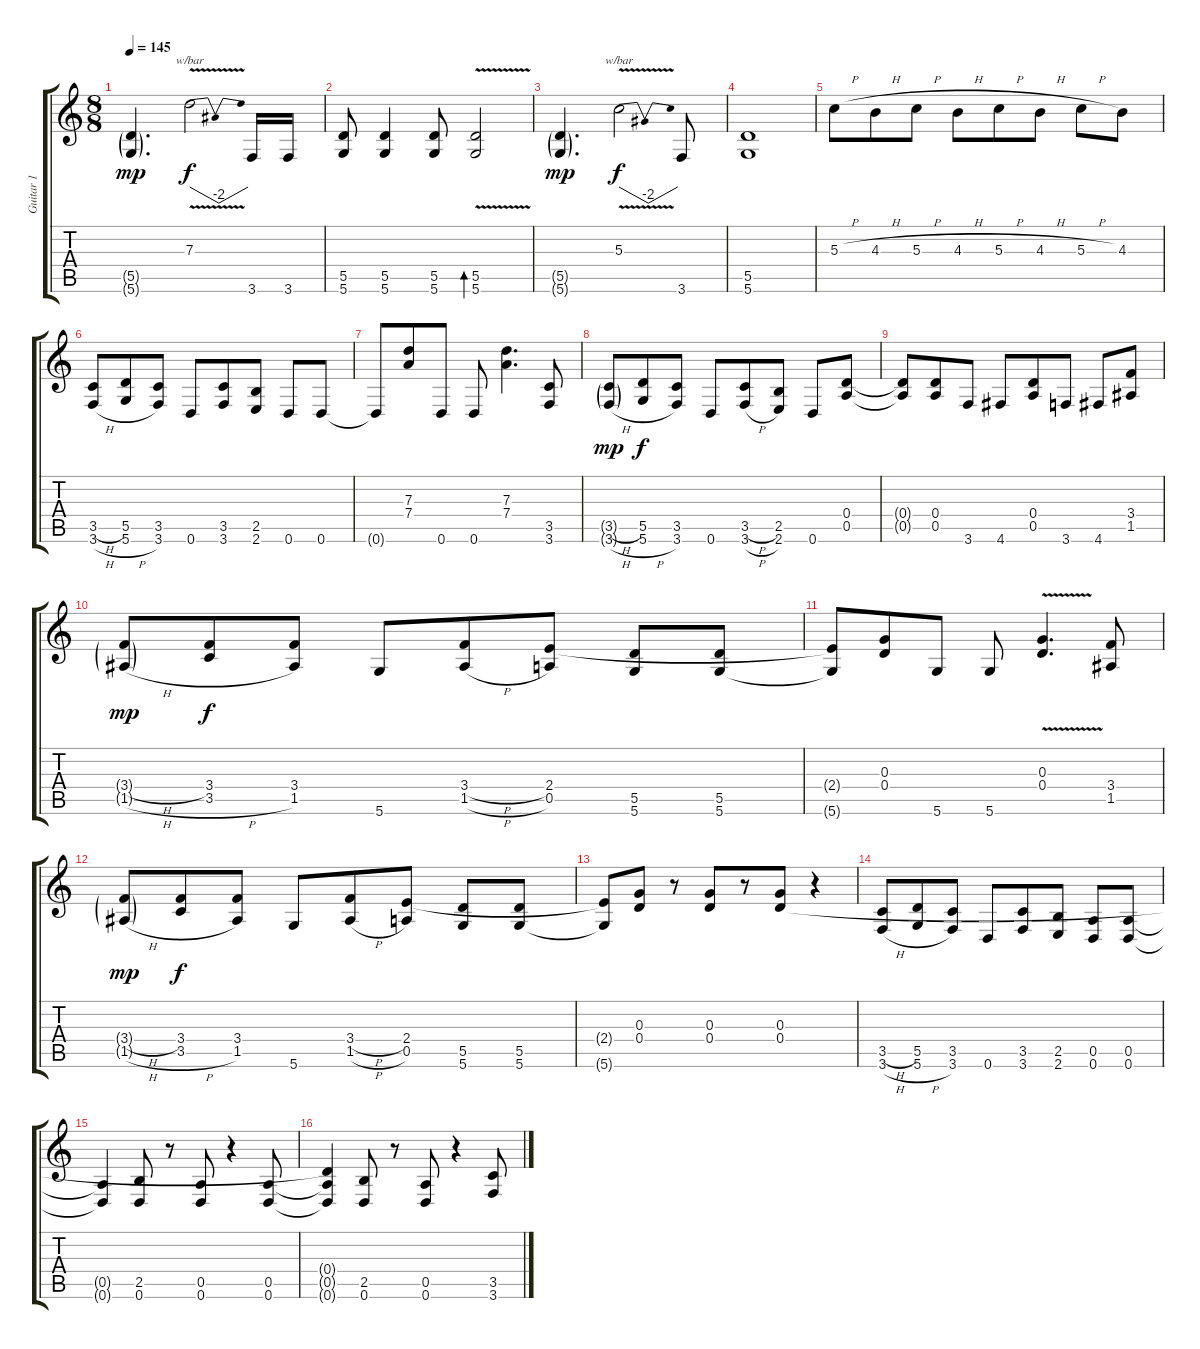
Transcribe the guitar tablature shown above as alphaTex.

\track ("Guitar 1" "Guitar 1") {instrument overdrivenguitar}
\staff {score tabs}
\tuning (E4 B3 G3 D3 A2 D2) {hide}
\ts (8 8)
\tempo 145
\clef g2
\ks c
(5.5{g} 5.6{g}).4{d dy mp} 7.3{v}.2{tbe (dip default 0 0 30 -8 60 0) dy f} 3.6.16 3.6.16 |
(5.5 5.6).8 (5.5 5.6).4 (5.5 5.6).8 (5.5{v} 5.6{v}).2{bd 240} |
(5.5{g} 5.6{g}).4{d dy mp} 5.3{v}.2{tbe (dip default 0 0 30 -8 60 0) dy f} 3.6.8 |
(5.5 5.6).1 |
5.3{h}.8 4.3{h}.8 5.3{h}.8 4.3{h}.8 5.3{h}.8 4.3{h}.8 5.3{h}.8 4.3.8 |
(3.5{h} 3.6{h}).8 (5.5 5.6{h}).8 (3.5 3.6).8 0.6.8 (3.5 3.6).8 (2.5 2.6).8 0.6.8 0.6.8 |
0.6{t}.8 (7.3 7.4).8 0.6.8 0.6.8 (7.3 7.4).4{d} (3.5 3.6).8 |
(3.5{h g} 3.6{h g}).8{dy mp} (5.5 5.6{h}).8{dy f} (3.5 3.6).8 0.6.8 (3.5{h} 3.6{h}).8 (2.5 2.6).8 0.6.8 (0.4 0.5).8 |
(0.4{t} 0.5{t}).8 (0.4 0.5).8 3.6.8 4.6.8 (0.4 0.5).8 3.6.8 4.6.8 (3.4 1.5).8 |
(3.4{h g} 1.5{h g}).8{dy mp} (3.4 3.5{h}).8{dy f} (3.4 1.5).8 5.6.8 (3.4{h} 1.5{h}).8 (2.4 0.5).8 (5.5 5.6).8 (5.5 5.6).8 |
(2.4{t} 5.6{t}).8 (0.3 0.4).8 5.6.8 5.6.8 (0.3{v} 0.4{v}).4{d} (3.4 1.5).8 |
(3.4{h g} 1.5{h g}).8{dy mp} (3.4 3.5{h}).8{dy f} (3.4 1.5).8 5.6.8 (3.4{h} 1.5{h}).8 (2.4 0.5).8 (5.5 5.6).8 (5.5 5.6).8 |
(2.4{t} 5.6{t}).8 (0.3 0.4).8 r.8 (0.3 0.4).8 r.8 (0.3 0.4).8 r.4 |
(3.5{h} 3.6{h}).8 (5.5 5.6{h}).8 (3.5 3.6).8 0.6.8 (3.5 3.6).8 (2.5 2.6).8 (0.5 0.6).8 (0.5 0.6).8 |
(0.5{t} 0.6{t}).4 (2.5 0.6).8 r.8 (0.5 0.6).8 r.4 (0.5 0.6).8 |
(0.4{t} 0.5{t} 0.6{t}).4 (2.5 0.6).8 r.8 (0.5 0.6).8 r.4 (3.5 3.6).8
